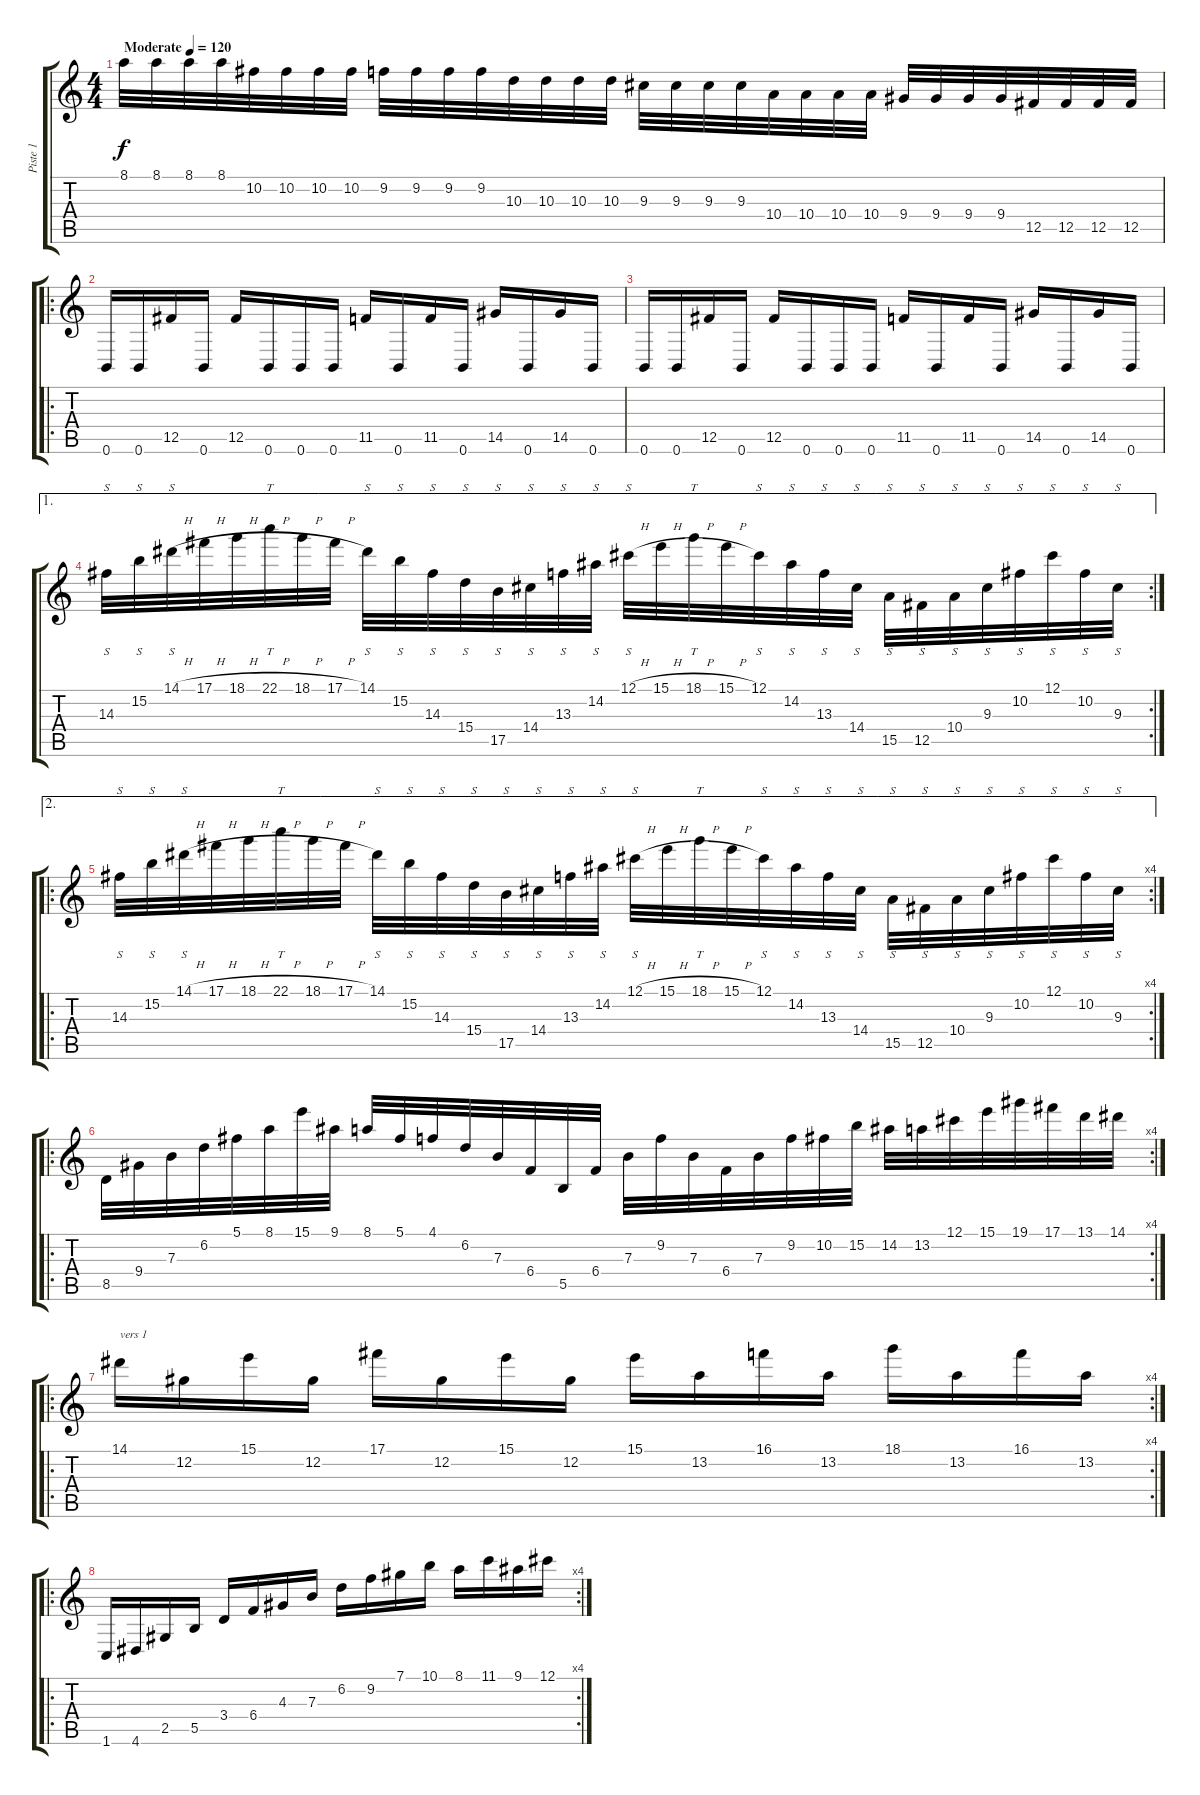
\track ("Piste 1" "Piste 1") {instrument distortionguitar}
\staff {score tabs}
\tuning (Db4 Ab3 E3 B2 Gb2 B1) {hide}
\ts (4 4)
\tempo (120 "Moderate")
\clef g2
\ks c
8.1.32{dy f instrument distortionguitar} 8.1.32 8.1.32 8.1.32 10.2.32 10.2.32 10.2.32 10.2.32 9.2.32 9.2.32 9.2.32 9.2.32 10.3.32 10.3.32 10.3.32 10.3.32 9.3.32 9.3.32 9.3.32 9.3.32 10.4.32 10.4.32 10.4.32 10.4.32 9.4.32 9.4.32 9.4.32 9.4.32 12.5.32 12.5.32 12.5.32 12.5.32 |
\ro
0.6.16 0.6.16 12.5.16 0.6.16 12.5.16 0.6.16 0.6.16 0.6.16 11.5.16 0.6.16 11.5.16 0.6.16 14.5.16 0.6.16 14.5.16 0.6.16 |
0.6.16 0.6.16 12.5.16 0.6.16 12.5.16 0.6.16 0.6.16 0.6.16 11.5.16 0.6.16 11.5.16 0.6.16 14.5.16 0.6.16 14.5.16 0.6.16 |
\ae 1
\rc 2
14.3.32{s} 15.2.32{s} 14.1{h}.32{s} 17.1{h}.32 18.1{h}.32 22.1{h}.32{tt} 18.1{h}.32 17.1{h}.32 14.1.32{s} 15.2.32{s} 14.3.32{s} 15.4.32{s} 17.5.32{s} 14.4.32{s} 13.3.32{s} 14.2.32{s} 12.1{h}.32{s} 15.1{h}.32 18.1{h}.32{tt} 15.1{h}.32 12.1.32{s} 14.2.32{s} 13.3.32{s} 14.4.32{s} 15.5.32{s} 12.5.32{s} 10.4.32{s} 9.3.32{s} 10.2.32{s} 12.1.32{s} 10.2.32{s} 9.3.32{s} |
\ae 2
\ro
\rc 4
14.3.32{s} 15.2.32{s} 14.1{h}.32{s} 17.1{h}.32 18.1{h}.32 22.1{h}.32{tt} 18.1{h}.32 17.1{h}.32 14.1.32{s} 15.2.32{s} 14.3.32{s} 15.4.32{s} 17.5.32{s} 14.4.32{s} 13.3.32{s} 14.2.32{s} 12.1{h}.32{s} 15.1{h}.32 18.1{h}.32{tt} 15.1{h}.32 12.1.32{s} 14.2.32{s} 13.3.32{s} 14.4.32{s} 15.5.32{s} 12.5.32{s} 10.4.32{s} 9.3.32{s} 10.2.32{s} 12.1.32{s} 10.2.32{s} 9.3.32{s} |
\ro
\rc 4
8.5.32 9.4.32 7.3.32 6.2.32 5.1.32 8.1.32 15.1.32 9.1.32 8.1.32 5.1.32 4.1.32 6.2.32 7.3.32 6.4.32 5.5.32 6.4.32 7.3.32 9.2.32 7.3.32 6.4.32 7.3.32 9.2.32 10.2.32 15.2.32 14.2.32 13.2.32 12.1.32 15.1.32 19.1.32 17.1.32 13.1.32 14.1.32 |
\ro
\rc 4
14.1.16{txt "vers 1"} 12.2.16 15.1.16 12.2.16 17.1.16 12.2.16 15.1.16 12.2.16 15.1.16 13.2.16 16.1.16 13.2.16 18.1.16 13.2.16 16.1.16 13.2.16 |
\ro
\rc 4
1.6.16 4.6.16 2.5.16 5.5.16 3.4.16 6.4.16 4.3.16 7.3.16 6.2.16 9.2.16 7.1.16 10.1.16 8.1.16 11.1.16 9.1.16 12.1.16
